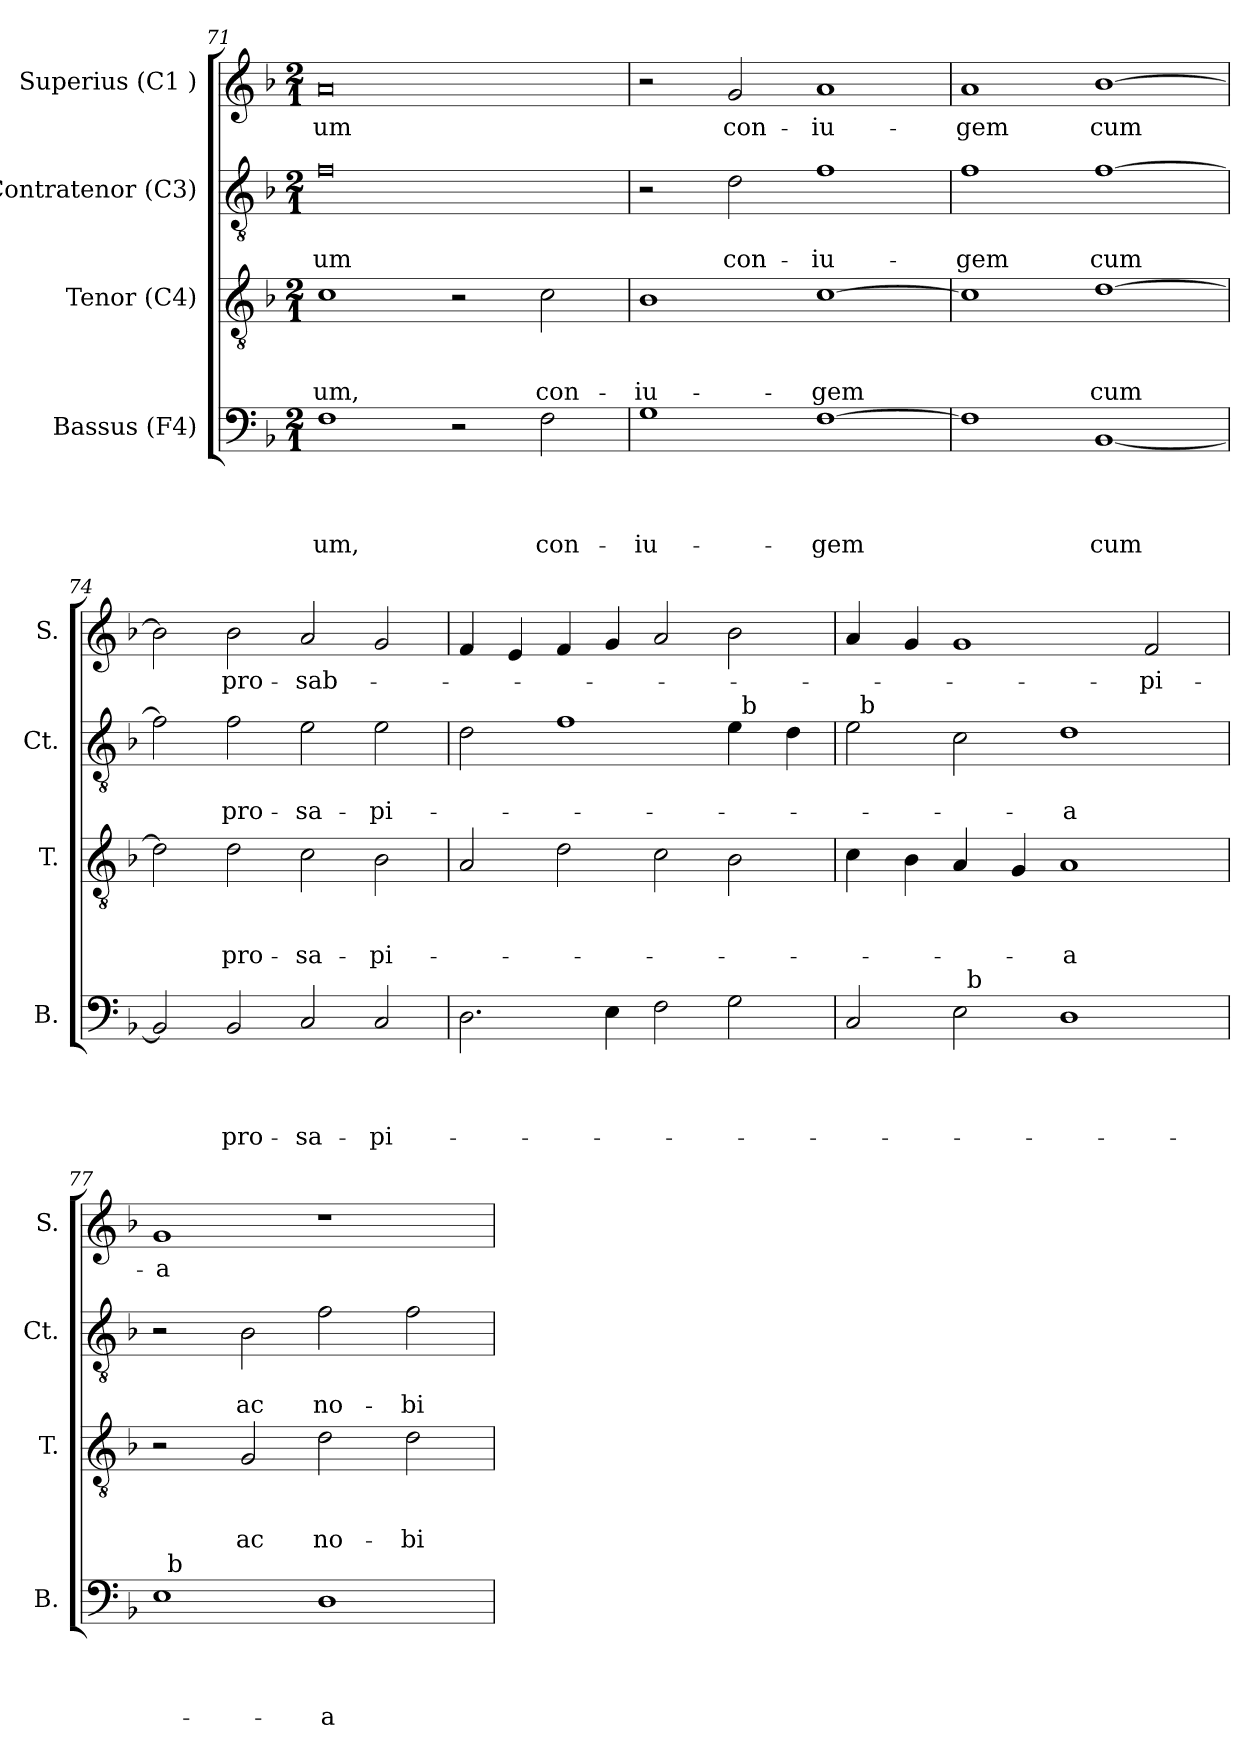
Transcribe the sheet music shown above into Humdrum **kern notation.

**kern	**text	**text	**text	**text	**kern	**text	**text	**text	**kern	**text	**text	**kern	**text
*part4	*part4	*part4	*part4	*part4	*part3	*part3	*part3	*part3	*part2	*part2	*part2	*part1	*part1
*staff4	*staff4	*staff4	*staff4	*staff4	*staff3	*staff3	*staff3	*staff3	*staff2	*staff2	*staff2	*staff1	*staff1
*I"Bassus (F4)	*	*	*	*	*I"Tenor (C4)	*	*	*	*I"Contratenor (C3)	*	*	*I"Superius (C1 )	*
*I'B.	*	*	*	*	*I'T.	*	*	*	*I'Ct.	*	*	*I'S.	*
*clefF4	*	*	*	*	*clefGv2	*	*	*	*clefGv2	*	*	*clefG2	*
*k[b-]	*	*	*	*	*k[b-]	*	*	*	*k[b-]	*	*	*k[b-]	*
*F:	*	*	*	*	*F:	*	*	*	*F:	*	*	*F:	*
*M2/1	*	*	*	*	*M2/1	*	*	*	*M2/1	*	*	*M2/1	*
=71	=71	=71	=71	=71	=71	=71	=71	=71	=71	=71	=71	=71	=71
!	!	!	!	!LO:LY:b	!	!	!	!LO:LY:b	!	!	!LO:LY:b	!	!LO:LY:b
1F	.	.	.	-um,	1c	.	.	-um,	0f	.	-um	0a	-um
2r	.	.	.	.	2r	.	.	.	.	.	.	.	.
!	!	!	!	!LO:LY:b	!	!	!	!LO:LY:b	!	!	!	!	!
2F\	.	.	.	con-	2c\	.	.	con-	.	.	.	.	.
=72	=72	=72	=72	=72	=72	=72	=72	=72	=72	=72	=72	=72	=72
!	!	!	!	!LO:LY:b	!	!	!	!LO:LY:b	!	!	!	!	!
1G	.	.	.	-iu-	1B-	.	.	-iu-	2r	.	.	2r	.
!	!	!	!	!	!	!	!	!	!	!	!LO:LY:b	!	!LO:LY:b
.	.	.	.	.	.	.	.	.	2d\	.	con-	2g/	con-
!	!	!	!	!LO:LY:b	!	!	!	!LO:LY:b	!	!	!LO:LY:b	!	!LO:LY:b
[>1F	.	.	.	-gem	[>1c	.	.	-gem	1f	.	-iu-	1a	-iu-
=73	=73	=73	=73	=73	=73	=73	=73	=73	=73	=73	=73	=73	=73
!	!	!	!	!	!	!	!	!	!	!	!LO:LY:b	!	!LO:LY:b
1F]	.	.	.	.	1c]	.	.	.	1f	.	-gem	1a	-gem
!	!	!	!	!LO:LY:b	!	!	!	!LO:LY:b	!	!	!LO:LY:b	!	!LO:LY:b
[<1BB-	.	.	.	cum	[>1d	.	.	cum	[>1f	.	cum	[>1b-	cum
=74	=74	=74	=74	=74	=74	=74	=74	=74	=74	=74	=74	=74	=74
2BB-/]	.	.	.	.	2d\]	.	.	.	2f\]	.	.	2b-\]	.
!	!	!	!	!LO:LY:b	!	!	!	!LO:LY:b	!	!	!LO:LY:b	!	!LO:LY:b
2BB-/	.	.	.	pro-	2d\	.	.	pro-	2f\	.	pro-	2b-\	pro-
!	!	!	!	!LO:LY:b	!	!	!	!LO:LY:b	!	!	!LO:LY:b	!	!LO:LY:b
2C/	.	.	.	-sa-	2c\	.	.	-sa-	2e\	.	-sa-	2a/	-sab-
!	!	!	!	!LO:LY:b	!	!	!	!LO:LY:b	!	!	!LO:LY:b	!	!
2C/	.	.	.	-pi-	2B-\	.	.	-pi-	2e\	.	-pi-	2g/	.
!!LO:PB:g=z
=75	=75	=75	=75	=75	=75	=75	=75	=75	=75	=75	=75	=75	=75
*	*	*	*	*	*	*	*	*	*^	*	*	*	*
2.D\	.	.	.	.	2A/	.	.	.	2d\	1ryy	.	.	4f/	.
.	.	.	.	.	.	.	.	.	.	.	.	.	4e/	.
.	.	.	.	.	2d\	.	.	.	1f	.	.	.	4f/	.
4E\	.	.	.	.	.	.	.	.	.	.	.	.	4g/	.
2F\	.	.	.	.	2c\	.	.	.	.	2ryy	.	.	2a/	.
2G\	.	.	.	.	2B-\	.	.	.	4e\	32ryy	.	.	2b-\	.
!	!	!	!	!	!	!	!	!	!	!LO:TX:a:t=b	!	!	!	!
.	.	.	.	.	.	.	.	.	.	4...ryy	.	.	.	.
.	.	.	.	.	.	.	.	.	4d\	.	.	.	.	.
=76	=76	=76	=76	=76	=76	=76	=76	=76	=76	=76	=76	=76	=76	=76
*^	*	*	*	*	*	*	*	*	*	*	*	*	*	*
2C/	2ryy	.	.	.	.	4c\	.	.	.	2e\	32ryy	.	.	4a/	.
!	!	!	!	!	!	!	!	!	!	!	!LO:TX:a:t=b	!	!	!	!
.	.	.	.	.	.	.	.	.	.	.	1ryy	.	.	.	.
.	.	.	.	.	.	4B-\	.	.	.	.	.	.	.	4g/	.
2E\	32ryy	.	.	.	.	4A/	.	.	.	2c\	.	.	.	1g	.
!	!LO:TX:a:t=b	!	!	!	!	!	!	!	!	!	!	!	!	!	!
.	1ryy	.	.	.	.	.	.	.	.	.	.	.	.	.	.
.	.	.	.	.	.	4G/	.	.	.	.	.	.	.	.	.
!	!	!	!	!	!	!	!	!	!LO:LY:b:rj	!	!	!	!LO:LY:b:rj	!	!
1D	.	.	.	.	.	1A	.	.	-a	1d	.	.	-a	.	.
.	.	.	.	.	.	.	.	.	.	.	2ryy	.	.	.	.
!	!	!	!	!	!	!	!	!	!	!	!	!	!	!	!LO:LY:b
.	.	.	.	.	.	.	.	.	.	.	.	.	.	2f/	-pi-
.	4...ryy	.	.	.	.	.	.	.	.	.	4...ryy	.	.	.	.
=77	=77	=77	=77	=77	=77	=77	=77	=77	=77	=77	=77	=77	=77	=77	=77
!	!	!	!	!	!	!	!	!	!	!	!	!	!	!	!LO:LY:b:rj
*	*	*	*	*	*	*	*	*	*	*v	*v	*	*	*	*
1E	32ryy	.	.	.	.	2r	.	.	.	2r	.	.	1g	-a
!	!LO:TX:a:t=b	!	!	!	!	!	!	!	!	!	!	!	!	!
.	1ryy	.	.	.	.	.	.	.	.	.	.	.	.	.
!	!	!	!	!	!	!	!	!	!LO:LY:b	!	!	!LO:LY:b	!	!
.	.	.	.	.	.	2G/	.	.	ac	2B-\	.	ac	.	.
!	!	!	!	!	!LO:LY:b:rj	!	!	!	!LO:LY:b	!	!	!LO:LY:b	!	!
1D	.	.	.	.	-a	2d\	.	.	no-	2f\	.	no-	1r	.
.	2ryy	.	.	.	.	.	.	.	.	.	.	.	.	.
!	!	!	!	!	!	!	!	!	!LO:LY:b	!	!	!LO:LY:b	!	!
.	.	.	.	.	.	2d\	.	.	-bi-	2f\	.	-bi-	.	.
.	4...ryy	.	.	.	.	.	.	.	.	.	.	.	.	.
*v	*v	*	*	*	*	*	*	*	*	*	*	*	*	*
=	=	=	=	=	=	=	=	=	=	=	=	=	=
*-	*-	*-	*-	*-	*-	*-	*-	*-	*-	*-	*-	*-	*-
